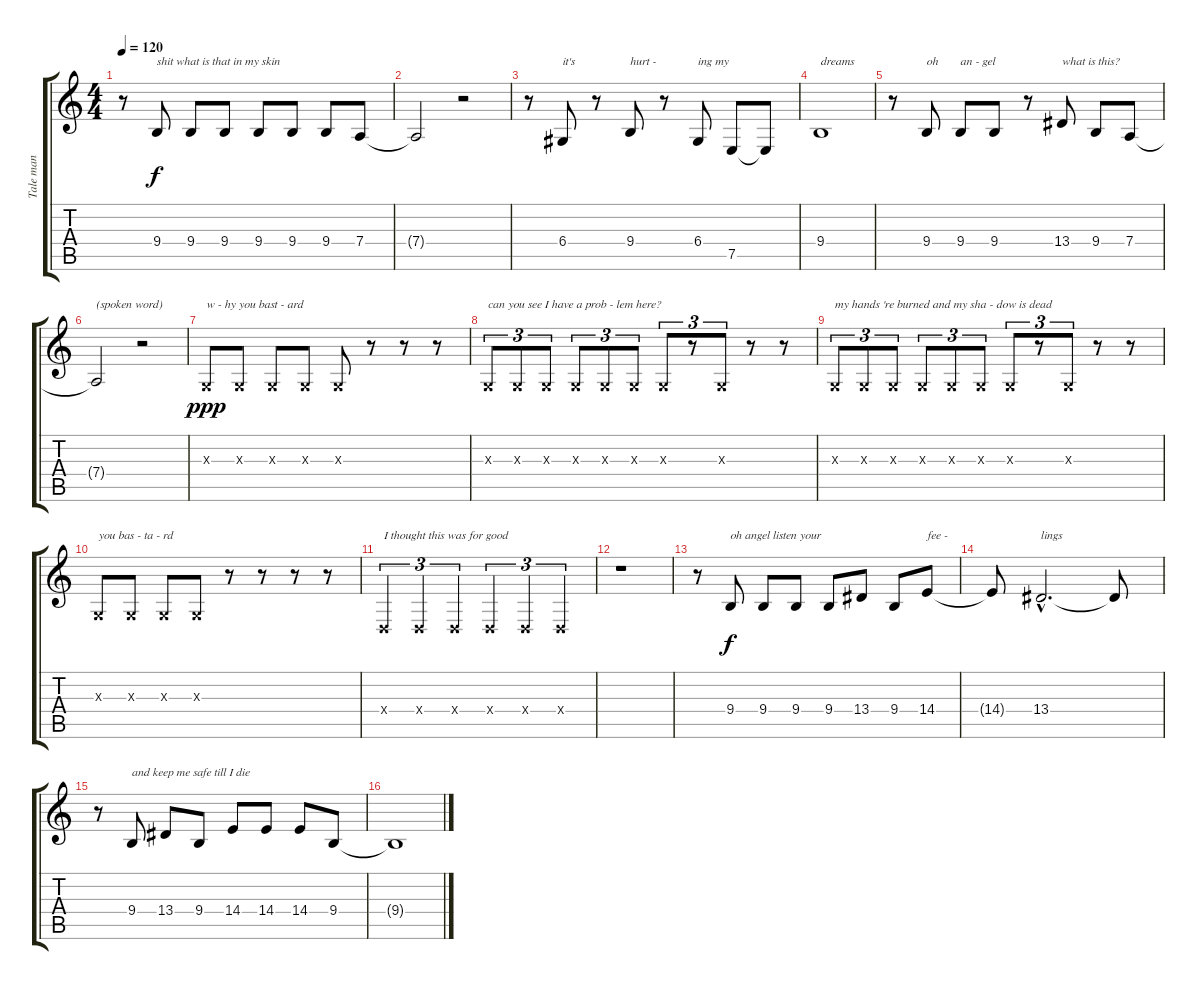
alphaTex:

\track ("Tale man" "Tale man") {instrument synthvoice}
\staff {score tabs}
\tuning (E4 B3 G3 D3 A2 E2) {hide}
\ts (4 4)
\tempo 120
\clef g2
\ks c
r.8{dy f} 9.4.8{txt "shit what is that in my skin"} 9.4.8 9.4.8 9.4.8 9.4.8 9.4.8 7.4.8 |
7.4{t}.2 r.2 |
r.8 6.4.8{txt "it's "} r.8 9.4.8{txt "hurt - "} r.8 6.4.8{txt "ing my"} 7.5.8 7.5{t}.8 |
9.4.1{txt "dreams"} |
r.8 9.4.8{txt "oh "} 9.4.8{txt "an - gel"} 9.4.8 r.8 13.4.8{txt "what is this?"} 9.4.8 7.4.8 |
7.4{t}.2{txt "(spoken word)"} r.2 |
0.3{x}.8{txt "w - hy you bast - ard" dy ppp} 0.3{x}.8 0.3{x}.8 0.3{x}.8 0.3{x}.8 r.8 r.8 r.8 |
0.3{x}.8{tu (3 2) txt "can you see I have a prob - lem here?"} 0.3{x}.8{tu (3 2)} 0.3{x}.8{tu (3 2)} 0.3{x}.8{tu (3 2)} 0.3{x}.8{tu (3 2)} 0.3{x}.8{tu (3 2)} 0.3{x}.8{tu (3 2)} r.8{tu (3 2)} 0.3{x}.8{tu (3 2)} r.8 r.8 |
0.3{x}.8{tu (3 2) txt "my hands 're burned and my sha - dow is dead"} 0.3{x}.8{tu (3 2)} 0.3{x}.8{tu (3 2)} 0.3{x}.8{tu (3 2)} 0.3{x}.8{tu (3 2)} 0.3{x}.8{tu (3 2)} 0.3{x}.8{tu (3 2)} r.8{tu (3 2)} 0.3{x}.8{tu (3 2)} r.8 r.8 |
0.3{x}.8{txt "you bas - ta - rd"} 0.3{x}.8 0.3{x}.8 0.3{x}.8 r.8 r.8 r.8 r.8 |
0.4{x}.4{tu (3 2) txt "I thought this was for good"} 0.4{x}.4{tu (3 2)} 0.4{x}.4{tu (3 2)} 0.4{x}.4{tu (3 2)} 0.4{x}.4{tu (3 2)} 0.4{x}.4{tu (3 2)} |
r.1 |
r.8 9.4.8{txt "oh angel listen your " dy f} 9.4.8 9.4.8 9.4.8 13.4.8 9.4.8 14.4.8{txt "fee - "} |
14.4{t}.8 13.4{hac}.2{d txt "lings"} 13.4{t}.8 |
r.8 9.4.8{txt "and keep me safe till I die"} 13.4.8 9.4.8 14.4.8 14.4.8 14.4.8 9.4.8 |
9.4{t}.1
